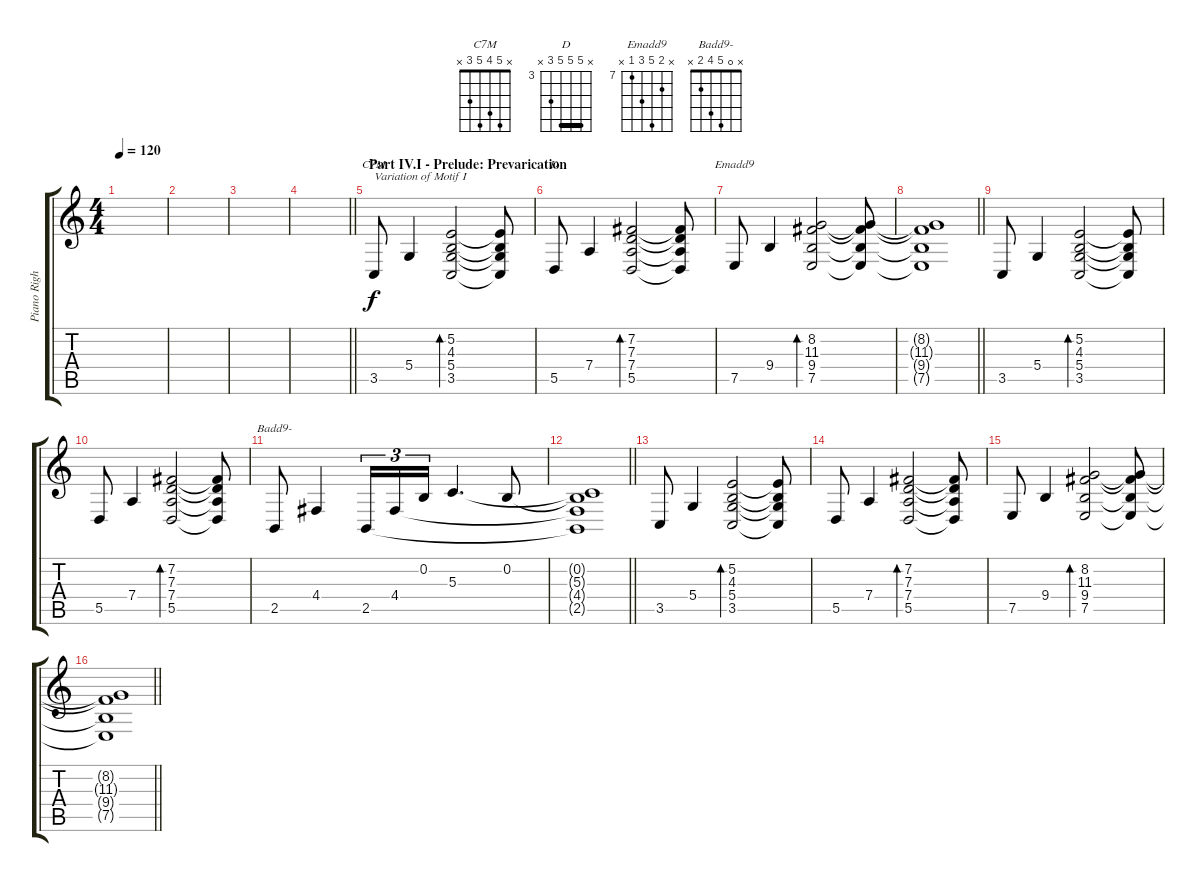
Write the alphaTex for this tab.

\track ("Piano Right Standard" "Piano Righ") {instrument acousticgrandpiano}
\staff {score tabs}
\tuning (E4 B3 G3 D3 A2 E2) {hide}
\chord ("C7M" x 5 4 5 3 x)
\chord ("D" x 7 7 7 5 x) {firstfret 3 barre 7}
\chord ("Emadd9" x 8 11 9 7 x) {firstfret 7}
\chord ("Badd9-" x 0 5 4 2 x)
\ts (4 4)
\section ("" "")
\tempo 120
\clef g2
\ks c
|
|
|
\barLineRight lightlight
|
\section ("" "Part IV.I - Prelude: Prevarication")
3.5.8{ch "C7M" txt "Variation of Motif I" volume 14} 5.4.4 (5.2 4.3 5.4 3.5).2{bd 480} (5.2{t} 4.3{t} 5.4{t} 3.5{t}).8 |
5.5.8{ch "D"} 7.4.4 (7.2 7.3 7.4 5.5).2{bd 480} (7.2{t} 7.3{t} 7.4{t} 5.5{t}).8 |
7.5.8{ch "Emadd9"} 9.4.4 (8.2 11.3 9.4 7.5).2{bd 480} (8.2{t} 11.3{t} 9.4{t} 7.5{t}).8 |
\barLineRight lightlight
(8.2{t} 11.3{t} 9.4{t} 7.5{t}).1 |
3.5.8 5.4.4 (5.2 4.3 5.4 3.5).2{bd 480} (5.2{t} 4.3{t} 5.4{t} 3.5{t}).8 |
5.5.8 7.4.4 (7.2 7.3 7.4 5.5).2{bd 480} (7.2{t} 7.3{t} 7.4{t} 5.5{t}).8 |
2.5.8{ch "Badd9-"} 4.4.4 2.5.16{tu (3 2)} 4.4.16{tu (3 2)} 0.2.16{tu (3 2)} 5.3.4{d} 0.2.8 |
\barLineRight lightlight
(0.2{t} 5.3{t} 4.4{t} 2.5{t}).1 |
3.5.8 5.4.4 (5.2 4.3 5.4 3.5).2{bd 480} (5.2{t} 4.3{t} 5.4{t} 3.5{t}).8 |
5.5.8 7.4.4 (7.2 7.3 7.4 5.5).2{bd 480} (7.2{t} 7.3{t} 7.4{t} 5.5{t}).8 |
7.5.8 9.4.4 (8.2 11.3 9.4 7.5).2{bd 480} (8.2{t} 11.3{t} 9.4{t} 7.5{t}).8 |
\barLineRight lightlight
(8.2{t} 11.3{t} 9.4{t} 7.5{t}).1
